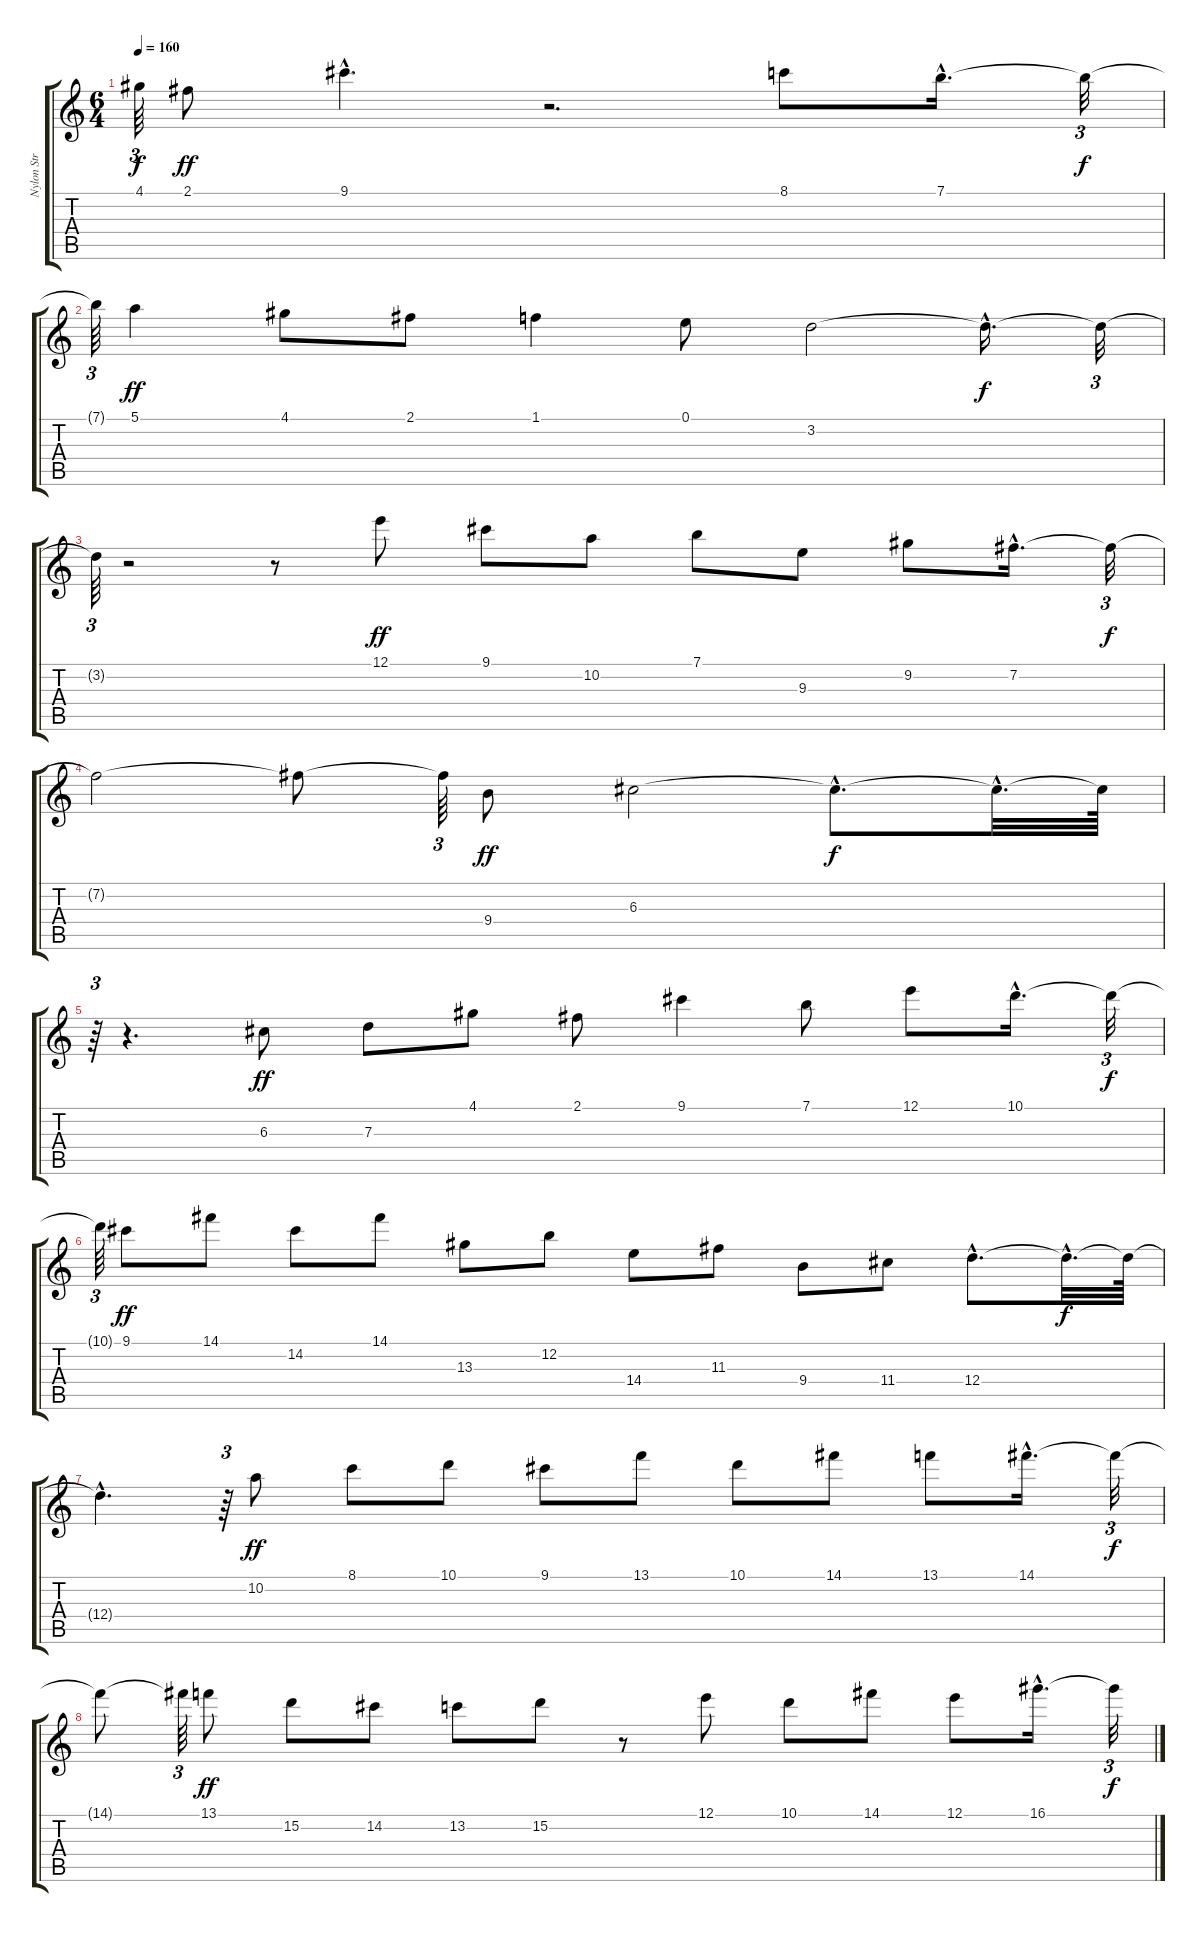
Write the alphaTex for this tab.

\track ("Nylon Str Gtr (Paco DeLucia)" "Nylon Str ") {instrument acousticguitarnylon}
\staff {score tabs}
\tuning (E4 B3 G3 D3 A2 E2) {hide}
\ts (6 4)
\tempo 160
\clef g2
\ks c
4.1{t}.64{tu (3 2) dy f} 2.1.8{dy ff} 9.1{hac}.4{d} r.2{d} 8.1.8 7.1{hac}.16{d} 7.1{t}.32{tu (3 2) dy f} |
7.1{t}.64{tu (3 2)} 5.1.4{dy ff} 4.1.8 2.1.8 1.1.4 0.1.8 3.2.2 3.2{hac t}.16{d dy f} 3.2{t}.32{tu (3 2)} |
3.2{t}.64{tu (3 2)} r.2 r.8 12.1.8{dy ff} 9.1.8 10.2.8 7.1.8 9.3.8 9.2.8 7.2{hac}.16{d} 7.2{t}.32{tu (3 2) dy f} |
7.2{t}.2 7.2{t}.8 7.2{t}.64{tu (3 2)} 9.4.8{dy ff} 6.3.2 6.3{hac t}.8{d dy f} 6.3{hac t}.32{d} 6.3{t}.64 |
r.64{tu (3 2)} r.4{d} 6.3.8{dy ff} 7.3.8 4.1.8 2.1.8 9.1.4 7.1.8 12.1.8 10.1{hac}.16{d} 10.1{t}.32{tu (3 2) dy f} |
10.1{t}.64{tu (3 2)} 9.1.8{dy ff} 14.1.8 14.2.8 14.1.8 13.3.8 12.2.8 14.4.8 11.3.8 9.4.8 11.4.8 12.4{hac}.8{d} 12.4{hac t}.32{d dy f} 12.4{t}.64 |
12.4{hac t}.4{d} r.64{tu (3 2)} 10.2.8{dy ff} 8.1.8 10.1.8 9.1.8 13.1.8 10.1.8 14.1.8 13.1.8 14.1{hac}.16{d} 14.1{t}.32{tu (3 2) dy f} |
14.1{t}.8 14.1{t}.64{tu (3 2)} 13.1.8{dy ff} 15.2.8 14.2.8 13.2.8 15.2.8 r.8 12.1.8 10.1.8 14.1.8 12.1.8 16.1{hac}.16{d} 16.1{t}.32{tu (3 2) dy f}
